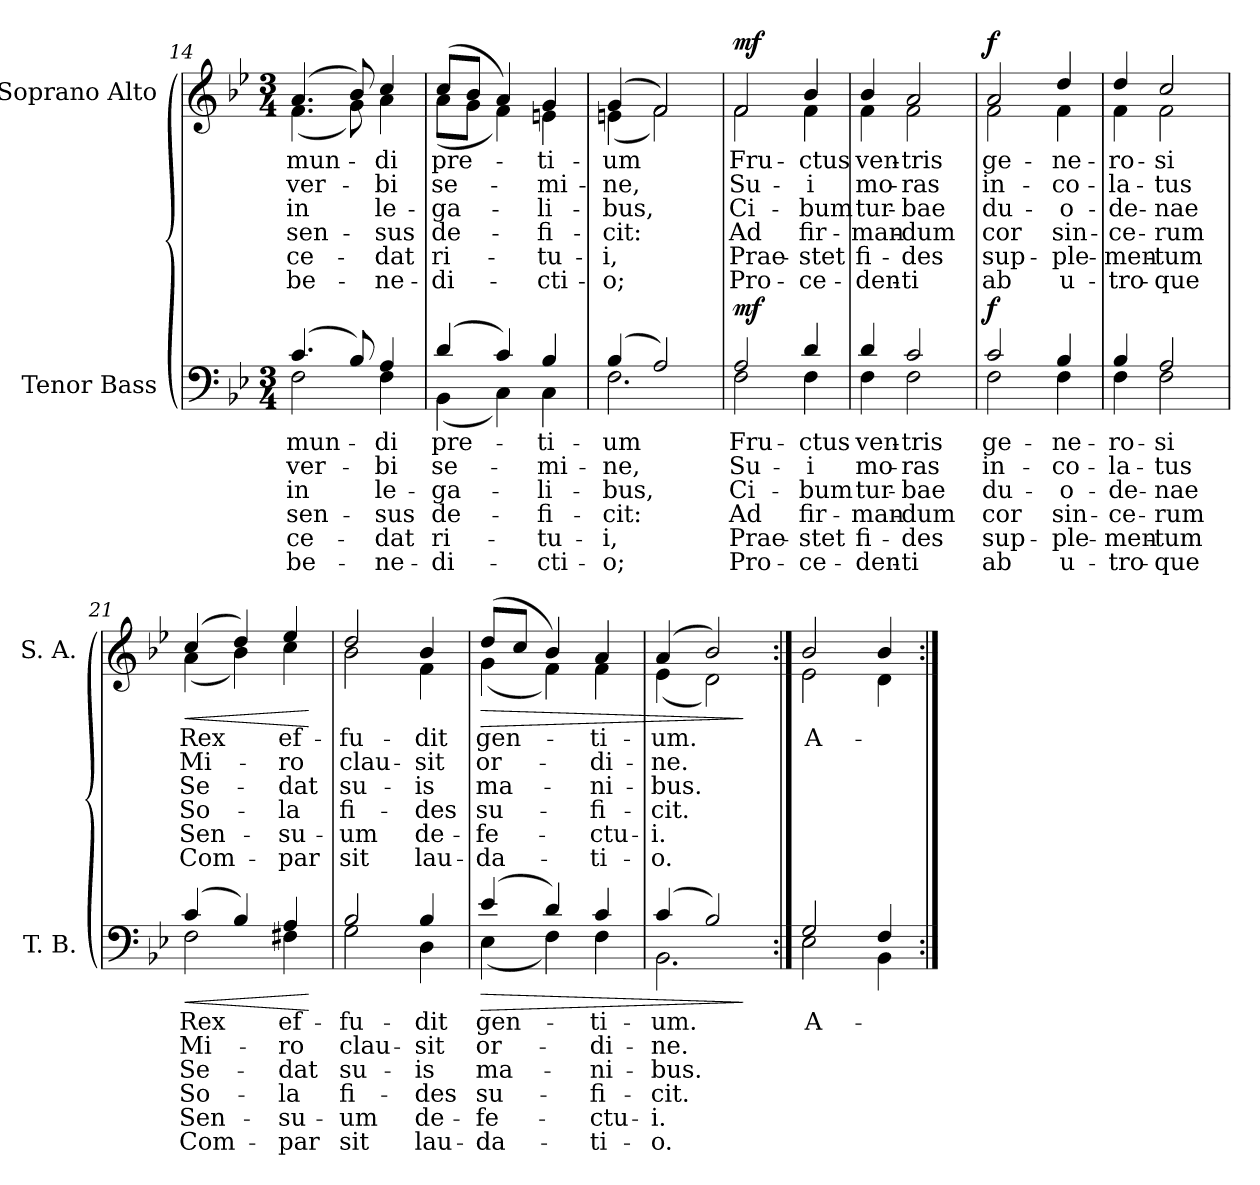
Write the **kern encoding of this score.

**kern	**text	**text	**text	**text	**text	**text	**dynam	**kern	**text	**text	**text	**text	**text	**text	**dynam
*part2	*part2	*part2	*part2	*part2	*part2	*part2	*part2	*part1	*part1	*part1	*part1	*part1	*part1	*part1	*part1
*staff2	*staff2	*staff2	*staff2	*staff2	*staff2	*staff2	*staff2	*staff1	*staff1	*staff1	*staff1	*staff1	*staff1	*staff1	*staff1
*I"Tenor Bass	*	*	*	*	*	*	*	*I"Soprano Alto	*	*	*	*	*	*	*
*I'T. B.	*	*	*	*	*	*	*	*I'S. A.	*	*	*	*	*	*	*
*clefF4	*	*	*	*	*	*	*	*clefG2	*	*	*	*	*	*	*
*k[b-e-]	*	*	*	*	*	*	*	*k[b-e-]	*	*	*	*	*	*	*
*B-:	*	*	*	*	*	*	*	*B-:	*	*	*	*	*	*	*
*M3/4	*	*	*	*	*	*	*	*M3/4	*	*	*	*	*	*	*
=14	=14	=14	=14	=14	=14	=14	=14	=14	=14	=14	=14	=14	=14	=14	=14
!	!LO:LY:a	!LO:LY:a	!LO:LY:a	!LO:LY:a	!LO:LY:a	!LO:LY:a	!	!	!LO:LY:b	!LO:LY:b	!LO:LY:b	!LO:LY:b	!LO:LY:b	!LO:LY:b	!
*^	*	*	*	*	*	*	*	*^	*	*	*	*	*	*	*
(4.c/	2F\	mun-	ver-	in	sen-	ce-	be-	.	(4.a/	(<4.f\	mun-	ver-	in	sen-	ce-	be-	.
8B-/)	.	.	.	.	.	.	.	.	8b-/)	8g\)	.	.	.	.	.	.	.
!	!	!LO:LY:a	!LO:LY:a	!LO:LY:a	!LO:LY:a	!LO:LY:a	!LO:LY:a	!	!	!	!LO:LY:b	!LO:LY:b	!LO:LY:b	!LO:LY:b	!LO:LY:b	!LO:LY:b	!
4A/	4F\	-di	-bi	le-	-sus	-dat	-ne-	.	4cc/	4a\	-di	-bi	le-	-sus	-dat	-ne-	.
=15	=15	=15	=15	=15	=15	=15	=15	=15	=15	=15	=15	=15	=15	=15	=15	=15	=15
!	!	!LO:LY:a	!LO:LY:a	!LO:LY:a	!LO:LY:a	!LO:LY:a	!LO:LY:a	!	!	!	!LO:LY:b	!LO:LY:b	!LO:LY:b	!LO:LY:b	!LO:LY:b	!LO:LY:b	!
(4d/	(<4BB-\	pre-	se-	-ga-	de-	ri-	-di-	.	(>8cc/L	(<8a\L	pre-	se-	-ga-	de-	ri-	-di-	.
.	.	.	.	.	.	.	.	.	8b-/J	8g\J	.	.	.	.	.	.	.
4c/)	4C\)	.	.	.	.	.	.	.	4a/)	4f\)	.	.	.	.	.	.	.
!	!	!LO:LY:a	!LO:LY:a	!LO:LY:a	!LO:LY:a	!LO:LY:a	!LO:LY:a	!	!	!	!LO:LY:b	!LO:LY:b	!LO:LY:b	!LO:LY:b	!LO:LY:b	!LO:LY:b	!
4B-/	4C\	-ti-	-mi-	-li-	-fi-	-tu-	-cti-	.	4g/	4en\	-ti-	-mi-	-li-	-fi-	-tu-	-cti-	.
=16	=16	=16	=16	=16	=16	=16	=16	=16	=16	=16	=16	=16	=16	=16	=16	=16	=16
!	!	!LO:LY:a	!LO:LY:a	!LO:LY:a	!LO:LY:a	!LO:LY:a	!LO:LY:a	!	!	!	!LO:LY:b	!LO:LY:b	!LO:LY:b	!LO:LY:b	!LO:LY:b	!LO:LY:b	!
(4B-/	2.F\	-um	-ne,	-bus,	-cit:	-i,	-o;	.	(4g/	(<4en\	-um	-ne,	-bus,	-cit:	-i,	-o;	.
2A/)	.	.	.	.	.	.	.	.	2f/)	2f\)	.	.	.	.	.	.	.
!!LO:PB:g=z	!!
=17	=17	=17	=17	=17	=17	=17	=17	=17	=17	=17	=17	=17	=17	=17	=17	=17	=17
!	!	!LO:LY:a	!LO:LY:a	!LO:LY:a	!LO:LY:a	!LO:LY:a	!LO:LY:a	!LO:DY:b	!	!	!LO:LY:b	!LO:LY:b	!LO:LY:b	!LO:LY:b	!LO:LY:b	!LO:LY:b	!LO:DY:a
2A/	2F\	Fru-	Su-	Ci-	Ad	Prae-	Pro-	mf	2f/	2f\	Fru-	Su-	Ci-	Ad	Prae-	Pro-	mf
!	!	!LO:LY:a	!LO:LY:a	!LO:LY:a	!LO:LY:a	!LO:LY:a	!LO:LY:a	!	!	!	!LO:LY:b	!LO:LY:b	!LO:LY:b	!LO:LY:b	!LO:LY:b	!LO:LY:b	!
4d/	4F\	-ctus	-i	-bum	fir-	-stet	-ce-	.	4b-/	4f\	-ctus	-i	-bum	fir-	-stet	-ce-	.
=18	=18	=18	=18	=18	=18	=18	=18	=18	=18	=18	=18	=18	=18	=18	=18	=18	=18
!	!	!LO:LY:a	!LO:LY:a	!LO:LY:a	!LO:LY:a	!LO:LY:a	!LO:LY:a	!	!	!	!LO:LY:b	!LO:LY:b	!LO:LY:b	!LO:LY:b	!LO:LY:b	!LO:LY:b	!
4d/	4F\	ven-	mo-	tur-	-man-	fi-	-den-	.	4b-/	4f\	ven-	mo-	tur-	-man-	fi-	-den-	.
!	!	!LO:LY:a:rj	!LO:LY:a:rj	!LO:LY:a:rj	!LO:LY:a:rj	!LO:LY:a:rj	!LO:LY:a:rj	!	!	!	!LO:LY:b:rj	!LO:LY:b:rj	!LO:LY:b:rj	!LO:LY:b:rj	!LO:LY:b:rj	!LO:LY:b:rj	!
2c/	2F\	-tris	-ras	-bae	-dum	-des	-ti	.	2a/	2f\	-tris	-ras	-bae	-dum	-des	-ti	.
=19	=19	=19	=19	=19	=19	=19	=19	=19	=19	=19	=19	=19	=19	=19	=19	=19	=19
!	!	!LO:LY:a:rj	!LO:LY:a:rj	!LO:LY:a:rj	!LO:LY:a:rj	!LO:LY:a:rj	!LO:LY:a:rj	!LO:DY:b	!	!	!LO:LY:b:rj	!LO:LY:b:rj	!LO:LY:b:rj	!LO:LY:b:rj	!LO:LY:b:rj	!LO:LY:b:rj	!LO:DY:a
2c/	2F\	ge-	in-	du-	cor	sup-	ab	f	2a/	2f\	ge-	in-	du-	cor	sup-	ab	f
!	!	!LO:LY:a:rj	!LO:LY:a:rj	!LO:LY:a:rj	!LO:LY:a:rj	!LO:LY:a:rj	!LO:LY:a:rj	!	!	!	!LO:LY:b:rj	!LO:LY:b:rj	!LO:LY:b:rj	!LO:LY:b:rj	!LO:LY:b:rj	!LO:LY:b:rj	!
4B-/	4F\	-ne-	-co-	-o-	sin-	-ple-	u-	.	4dd/	4f\	-ne-	-co-	-o-	sin-	-ple-	u-	.
=20	=20	=20	=20	=20	=20	=20	=20	=20	=20	=20	=20	=20	=20	=20	=20	=20	=20
!	!	!LO:LY:a:rj	!LO:LY:a:rj	!LO:LY:a:rj	!LO:LY:a:rj	!LO:LY:a:rj	!LO:LY:a:rj	!	!	!	!LO:LY:b:rj	!LO:LY:b:rj	!LO:LY:b:rj	!LO:LY:b:rj	!LO:LY:b:rj	!LO:LY:b:rj	!
4B-/	4F\	-ro-	-la-	-de-	-ce-	-men-	-tro-	.	4dd/	4f\	-ro-	-la-	-de-	-ce-	-men-	-tro-	.
!	!	!LO:LY:a:rj	!LO:LY:a:rj	!LO:LY:a:rj	!LO:LY:a:rj	!LO:LY:a:rj	!LO:LY:a:rj	!	!	!	!LO:LY:b:rj	!LO:LY:b:rj	!LO:LY:b:rj	!LO:LY:b:rj	!LO:LY:b:rj	!LO:LY:b:rj	!
2A/	2F\	-si	-tus	-nae	-rum	-tum	-que	.	2cc/	2f\	-si	-tus	-nae	-rum	-tum	-que	.
=21	=21	=21	=21	=21	=21	=21	=21	=21	=21	=21	=21	=21	=21	=21	=21	=21	=21
!	!	!LO:LY:a	!LO:LY:a	!LO:LY:a	!LO:LY:a	!LO:LY:a	!LO:LY:a	!LO:HP:b	!	!	!LO:LY:b	!LO:LY:b	!LO:LY:b	!LO:LY:b	!LO:LY:b	!LO:LY:b	!LO:HP:b
(4c/	2F\	Rex	Mi-	Se-	So-	Sen-	Com-	<	(4cc/	(<4a\	Rex	Mi-	Se-	So-	Sen-	Com-	<
4B-/)	.	.	.	.	.	.	.	.	4dd/)	4b-\)	.	.	.	.	.	.	.
!	!	!LO:LY:a:rj	!LO:LY:a:rj	!LO:LY:a:rj	!LO:LY:a:rj	!LO:LY:a:rj	!LO:LY:a:rj	!	!	!	!LO:LY:b:rj	!LO:LY:b:rj	!LO:LY:b:rj	!LO:LY:b:rj	!LO:LY:b:rj	!LO:LY:b:rj	!
4A/	4F#X\	ef-	-ro	-dat	-la	-su-	-par	.	4ee-/	4cc\	ef-	-ro	-dat	-la	-su-	-par	.
*v	*v	*	*	*	*	*	*	*	*	*	*	*	*	*	*	*	*
*	*	*	*	*	*	*	*	*v	*v	*	*	*	*	*	*	*
.	.	.	.	.	.	.	[	.	.	.	.	.	.	.	[
!!LO:LB:g=z
=22	=22	=22	=22	=22	=22	=22	=22	=22	=22	=22	=22	=22	=22	=22	=22
!	!LO:LY:a:rj	!LO:LY:a:rj	!LO:LY:a:rj	!LO:LY:a:rj	!LO:LY:a:rj	!LO:LY:a:rj	!	!	!LO:LY:b:rj	!LO:LY:b:rj	!LO:LY:b:rj	!LO:LY:b:rj	!LO:LY:b:rj	!LO:LY:b:rj	!
*^	*	*	*	*	*	*	*	*^	*	*	*	*	*	*	*
2B-/	2G\	-fu-	clau-	su-	fi-	-um	sit	.	2dd/	2b-\	-fu-	clau-	su-	fi-	-um	sit	.
!	!	!LO:LY:a:rj	!LO:LY:a:rj	!LO:LY:a:rj	!LO:LY:a:rj	!LO:LY:a:rj	!LO:LY:a:rj	!	!	!	!LO:LY:b:rj	!LO:LY:b:rj	!LO:LY:b:rj	!LO:LY:b:rj	!LO:LY:b:rj	!LO:LY:b:rj	!
4B-/	4D\	-dit	-sit	-is	-des	de-	lau-	.	4b-/	4f\	-dit	-sit	-is	-des	de-	lau-	.
=23	=23	=23	=23	=23	=23	=23	=23	=23	=23	=23	=23	=23	=23	=23	=23	=23	=23
!	!	!LO:LY:a	!LO:LY:a	!LO:LY:a	!LO:LY:a	!LO:LY:a	!LO:LY:a	!LO:HP:b	!	!	!LO:LY:b	!LO:LY:b	!LO:LY:b	!LO:LY:b	!LO:LY:b	!LO:LY:b	!LO:HP:b
(4e-/	(<4E-\	gen-	or-	ma-	su-	-fe-	-da-	>	(>8dd/L	(<4g\	gen-	or-	ma-	su-	-fe-	-da-	>
.	.	.	.	.	.	.	.	.	8cc/J	.	.	.	.	.	.	.	.
4d/)	4F\)	.	.	.	.	.	.	.	4b-/)	4f\)	.	.	.	.	.	.	.
!	!	!LO:LY:a:rj	!LO:LY:a:rj	!LO:LY:a:rj	!LO:LY:a:rj	!LO:LY:a:rj	!LO:LY:a:rj	!	!	!	!LO:LY:b:rj	!LO:LY:b:rj	!LO:LY:b:rj	!LO:LY:b:rj	!LO:LY:b:rj	!LO:LY:b:rj	!
4c/	4F\	-ti-	-di-	-ni-	-fi-	-ctu-	-ti-	.	4a/	4f\	-ti-	-di-	-ni-	-fi-	-ctu-	-ti-	.
=24	=24	=24	=24	=24	=24	=24	=24	=24	=24	=24	=24	=24	=24	=24	=24	=24	=24
!	!	!LO:LY:a	!LO:LY:a	!LO:LY:a	!LO:LY:a	!LO:LY:a	!LO:LY:a	!	!	!	!LO:LY:b	!LO:LY:b	!LO:LY:b	!LO:LY:b	!LO:LY:b	!LO:LY:b	!
(4c/	2.BB-\	-um.	-ne.	-bus.	-cit.	-i.	-o.	.	(4a/	(<4e-\	-um.	-ne.	-bus.	-cit.	-i.	-o.	.
2B-/)	.	.	.	.	.	.	.	.	2b-/)	2d\)	.	.	.	.	.	.	.
*v	*v	*	*	*	*	*	*	*	*	*	*	*	*	*	*	*	*
*	*	*	*	*	*	*	*	*v	*v	*	*	*	*	*	*	*
.	.	.	.	.	.	.	]	.	.	.	.	.	.	.	]
=25:|!	=25:|!	=25:|!	=25:|!	=25:|!	=25:|!	=25:|!	=25:|!	=25:|!	=25:|!	=25:|!	=25:|!	=25:|!	=25:|!	=25:|!	=25:|!
!	!LO:LY:a:rj	!	!	!	!	!	!	!	!LO:LY:b:rj	!	!	!	!	!	!
*^	*	*	*	*	*	*	*	*^	*	*	*	*	*	*	*
2G/	2E-\	A-	.	.	.	.	.	.	2b-/	2e-\	A-	.	.	.	.	.	.
4F/	4BB-\	.	.	.	.	.	.	.	4b-/	4d\	.	.	.	.	.	.	.
*v	*v	*	*	*	*	*	*	*	*	*	*	*	*	*	*	*	*
*	*	*	*	*	*	*	*	*v	*v	*	*	*	*	*	*	*
=:|!	=:|!	=:|!	=:|!	=:|!	=:|!	=:|!	=:|!	=:|!	=:|!	=:|!	=:|!	=:|!	=:|!	=:|!	=:|!
*-	*-	*-	*-	*-	*-	*-	*-	*-	*-	*-	*-	*-	*-	*-	*-
